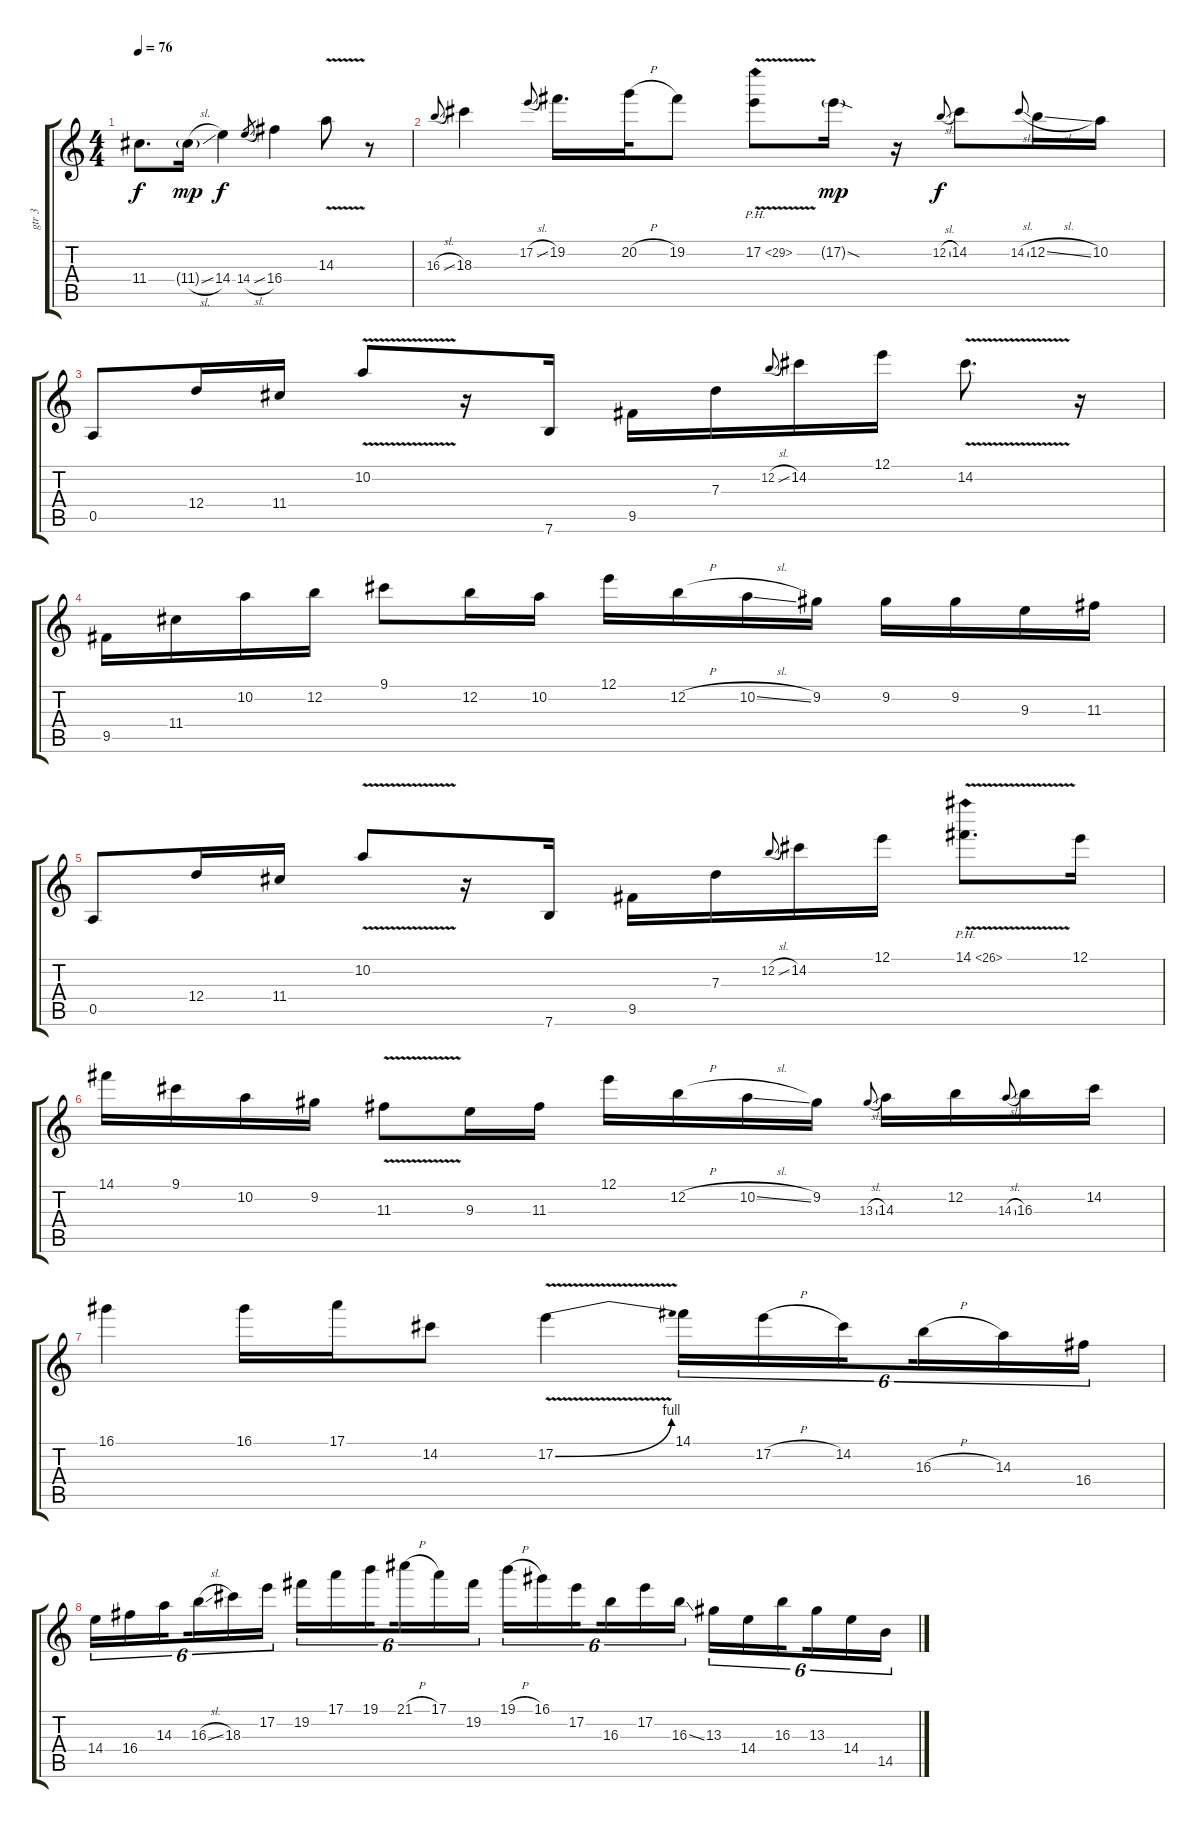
\track ("gtr 3" "gtr 3") {instrument electricguitarclean}
\staff {score tabs}
\tuning (E4 B3 G3 D3 A2 E2) {hide}
\ts (4 4)
\tempo 76
\clef g2
\ks c
11.4.8{d dy f} 11.4{sl g}.16{dy mp} 14.4.4{dy f} 14.4{sl}.8{gr} 16.4.4 14.3{v}.8 r.8 |
16.3{sl}.8{gr onbeat} 18.3.4 17.2{sl}.8{gr onbeat} 19.2.16{d} 20.2{h}.32 19.2.8{beam split} 17.2{ph 12 v}.8{beam merge} 17.2{sod g}.16{dy mp} r.16 12.2{sl}.8{gr onbeat dy f} 14.2.8 14.2{sl}.8{gr onbeat} 12.2{sl}.16 10.2.16 |
0.5.8 12.4.16 11.4.16 10.2{v}.8 r.16 7.6.16 9.5.16 7.3.16 12.2{sl}.8{gr onbeat} 14.2.16 12.1.16 14.2{v}.8{d} r.16 |
9.5.16 11.4.16 10.2.16 12.2.16 9.1.8 12.2.16 10.2.16 12.1.16 12.2{h}.16 10.2{sl}.16 9.2.16 9.2.16 9.2.16 9.3.16 11.3.16 |
0.5.8 12.4.16 11.4.16 10.2{v}.8 r.16 7.6.16 9.5.16 7.3.16 12.2{sl}.8{gr onbeat} 14.2.16 12.1.16 14.1{ph 12 v}.8{d} 12.1.16 |
14.1.16 9.1.16 10.2.16 9.2.16 11.3{v}.8 9.3.16 11.3.16 12.1.16 12.2{h}.16 10.2{sl}.16 9.2.16 13.3{sl}.8{gr onbeat} 14.3.16 12.2.16 14.3{sl}.8{gr onbeat} 16.3.16 14.2.16 |
16.1.4 16.1.16 17.1.16 14.2.8 17.2{be (bend 0 0 60 4) v}.4 14.1.16{tu (6 4)} 17.2{h}.16{tu (6 4)} 14.2.16{tu (6 4) beam splitsecondary} 16.3{h}.16{tu (6 4)} 14.3.16{tu (6 4)} 16.4.16{tu (6 4)} |
14.4.16{tu (6 4)} 16.4.16{tu (6 4)} 14.3.16{tu (6 4) beam splitsecondary} 16.3{sl}.16{tu (6 4)} 18.3.16{tu (6 4)} 17.2.16{tu (6 4)} 19.2.16{tu (6 4)} 17.1.16{tu (6 4)} 19.1.16{tu (6 4) beam splitsecondary} 21.1{h}.16{tu (6 4)} 17.1.16{tu (6 4)} 19.2.16{tu (6 4)} 19.1{h}.16{tu (6 4)} 16.1.16{tu (6 4)} 17.2.16{tu (6 4) beam splitsecondary} 16.3.16{tu (6 4)} 17.2.16{tu (6 4)} 16.3{ss}.16{tu (6 4)} 13.3.16{tu (6 4)} 14.4.16{tu (6 4)} 16.3.16{tu (6 4) beam splitsecondary} 13.3.16{tu (6 4)} 14.4.16{tu (6 4)} 14.5.16{tu (6 4)}
